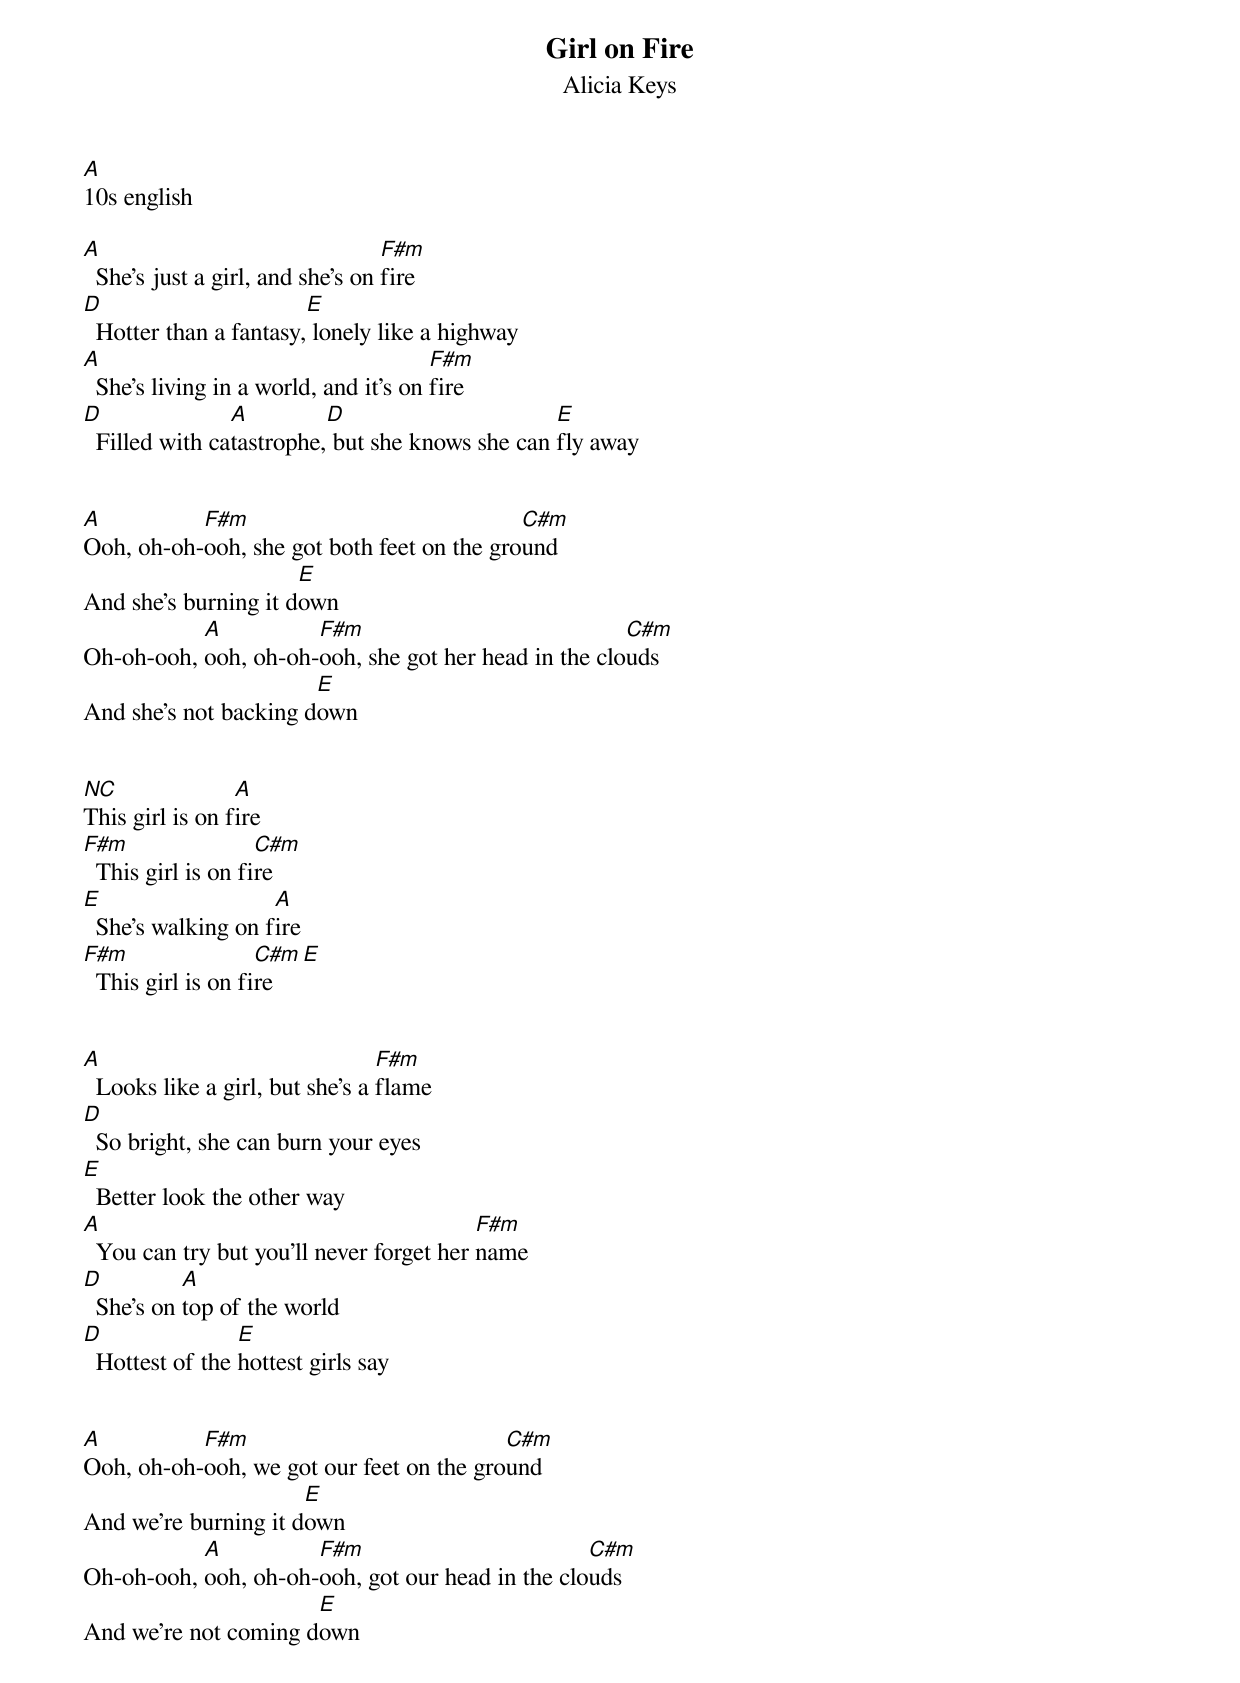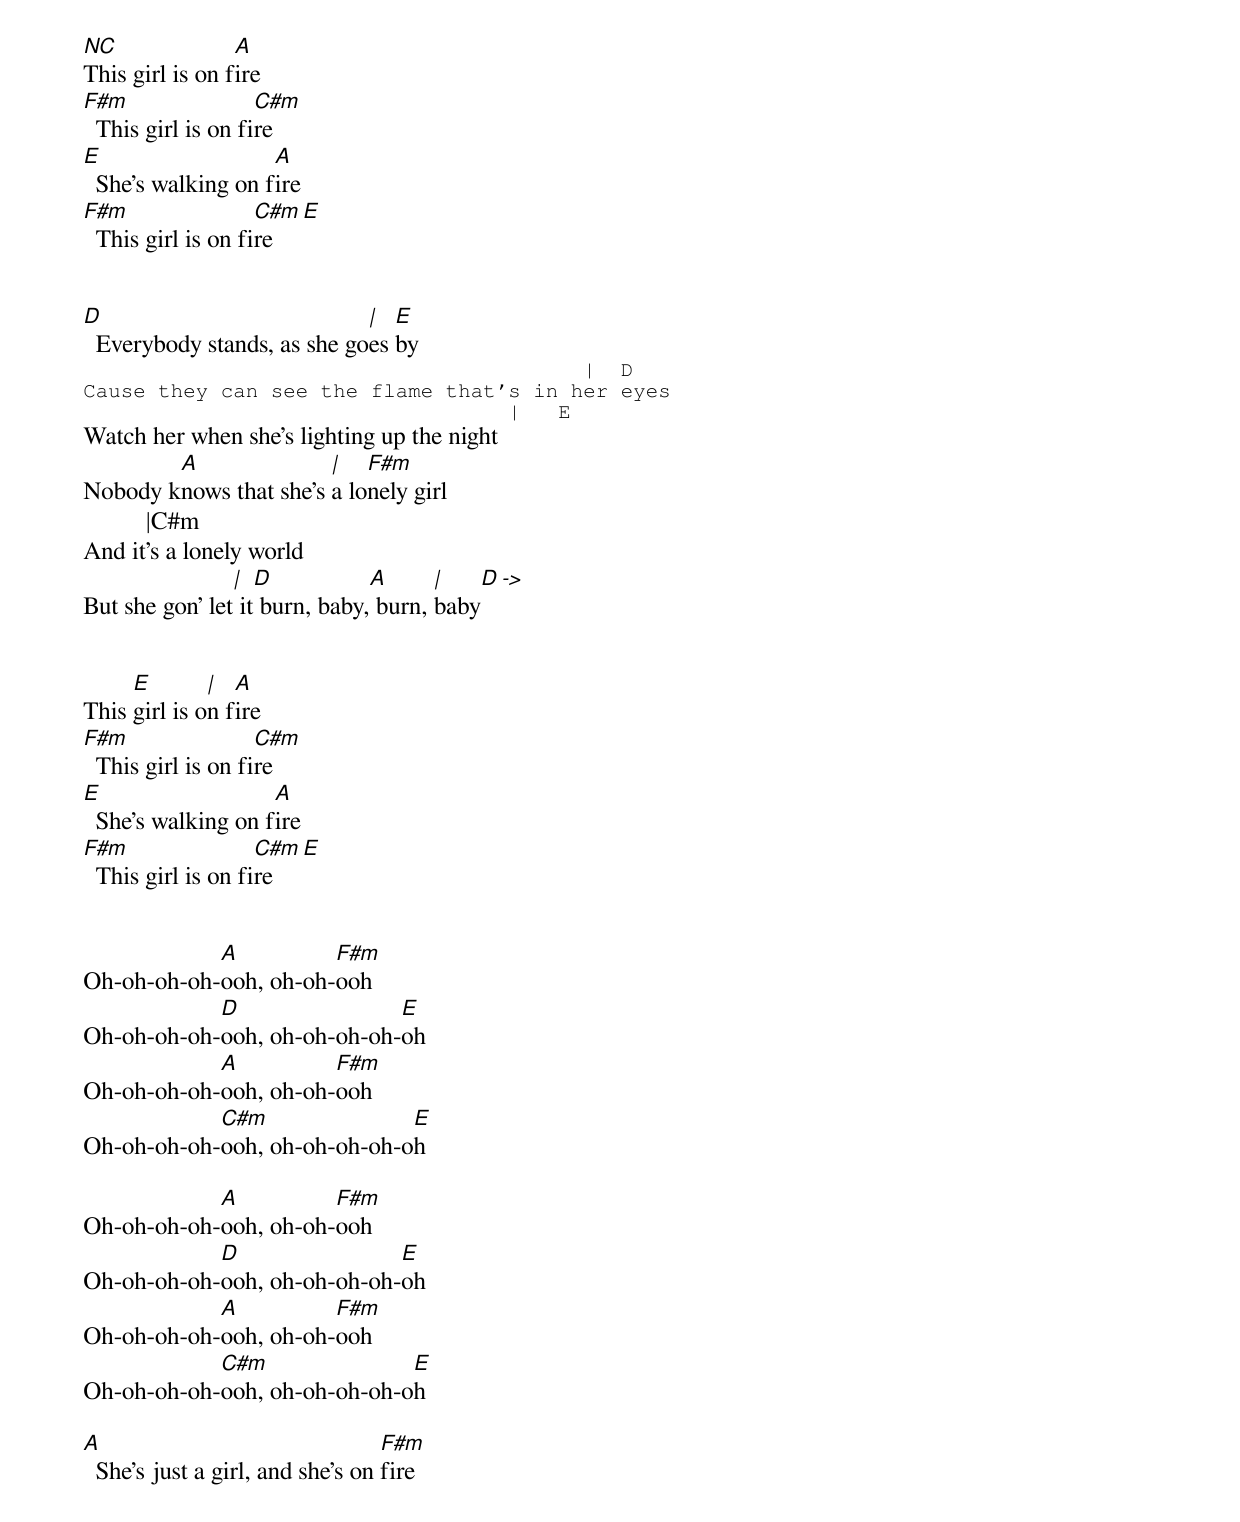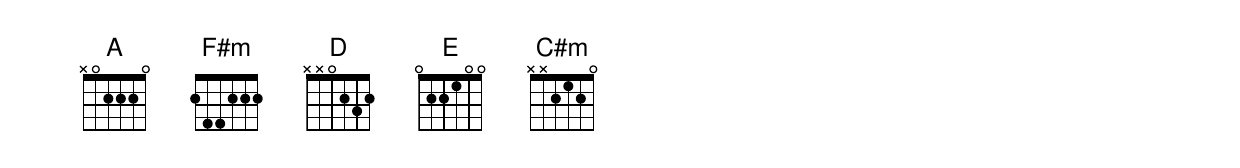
Girl on Fire
Alicia Keys
A
10s english

A                                 F#m
  She's just a girl, and she's on fire
D                       E
  Hotter than a fantasy, lonely like a highway
A                                      F#m
  She's living in a world, and it's on fire
D               A         D                      E
  Filled with catastrophe, but she knows she can fly away


A          F#m                              C#m
Ooh, oh-oh-ooh, she got both feet on the ground
                      E
And she's burning it down
           A          F#m                             C#m
Oh-oh-ooh, ooh, oh-oh-ooh, she got her head in the clouds
                       E
And she's not backing down


NC               A
This girl is on fire
F#m                 C#m
  This girl is on fire
E                   A
  She's walking on fire
F#m                 C#m   E
  This girl is on fire


A                                F#m
  Looks like a girl, but she's a flame
D
  So bright, she can burn your eyes
E
  Better look the other way
A                                         F#m
  You can try but you'll never forget her name
D          A
  She's on top of the world
D                E
  Hottest of the hottest girls say


A          F#m                            C#m
Ooh, oh-oh-ooh, we got our feet on the ground
                      E
And we're burning it down
           A          F#m                         C#m
Oh-oh-ooh, ooh, oh-oh-ooh, got our head in the clouds
                      E
And we're not coming down


NC               A
This girl is on fire
F#m                 C#m
  This girl is on fire
E                   A
  She's walking on fire
F#m                 C#m       E
  This girl is on fire


D                            |  E
  Everybody stands, as she goes by
                                        |  D
Cause they can see the flame that's in her eyes
                                  |   E
Watch her when she's lighting up the night
        A               |   F#m
Nobody knows that she's a lonely girl
          |C#m
And it's a lonely world
                |  D           A      |    D ->
But she gon' let it burn, baby, burn, baby


     E        |  A
This girl is on fire
F#m                 C#m
  This girl is on fire
E                   A
  She's walking on fire
F#m                 C#m  E
  This girl is on fire


            A          F#m
Oh-oh-oh-oh-ooh, oh-oh-ooh
            D                E
Oh-oh-oh-oh-ooh, oh-oh-oh-oh-oh
            A          F#m
Oh-oh-oh-oh-ooh, oh-oh-ooh
            C#m               E
Oh-oh-oh-oh-ooh, oh-oh-oh-oh-oh

            A          F#m
Oh-oh-oh-oh-ooh, oh-oh-ooh
            D                E
Oh-oh-oh-oh-ooh, oh-oh-oh-oh-oh
            A          F#m
Oh-oh-oh-oh-ooh, oh-oh-ooh
            C#m               E
Oh-oh-oh-oh-ooh, oh-oh-oh-oh-oh

A                                 F#m
  She's just a girl, and she's on fire
